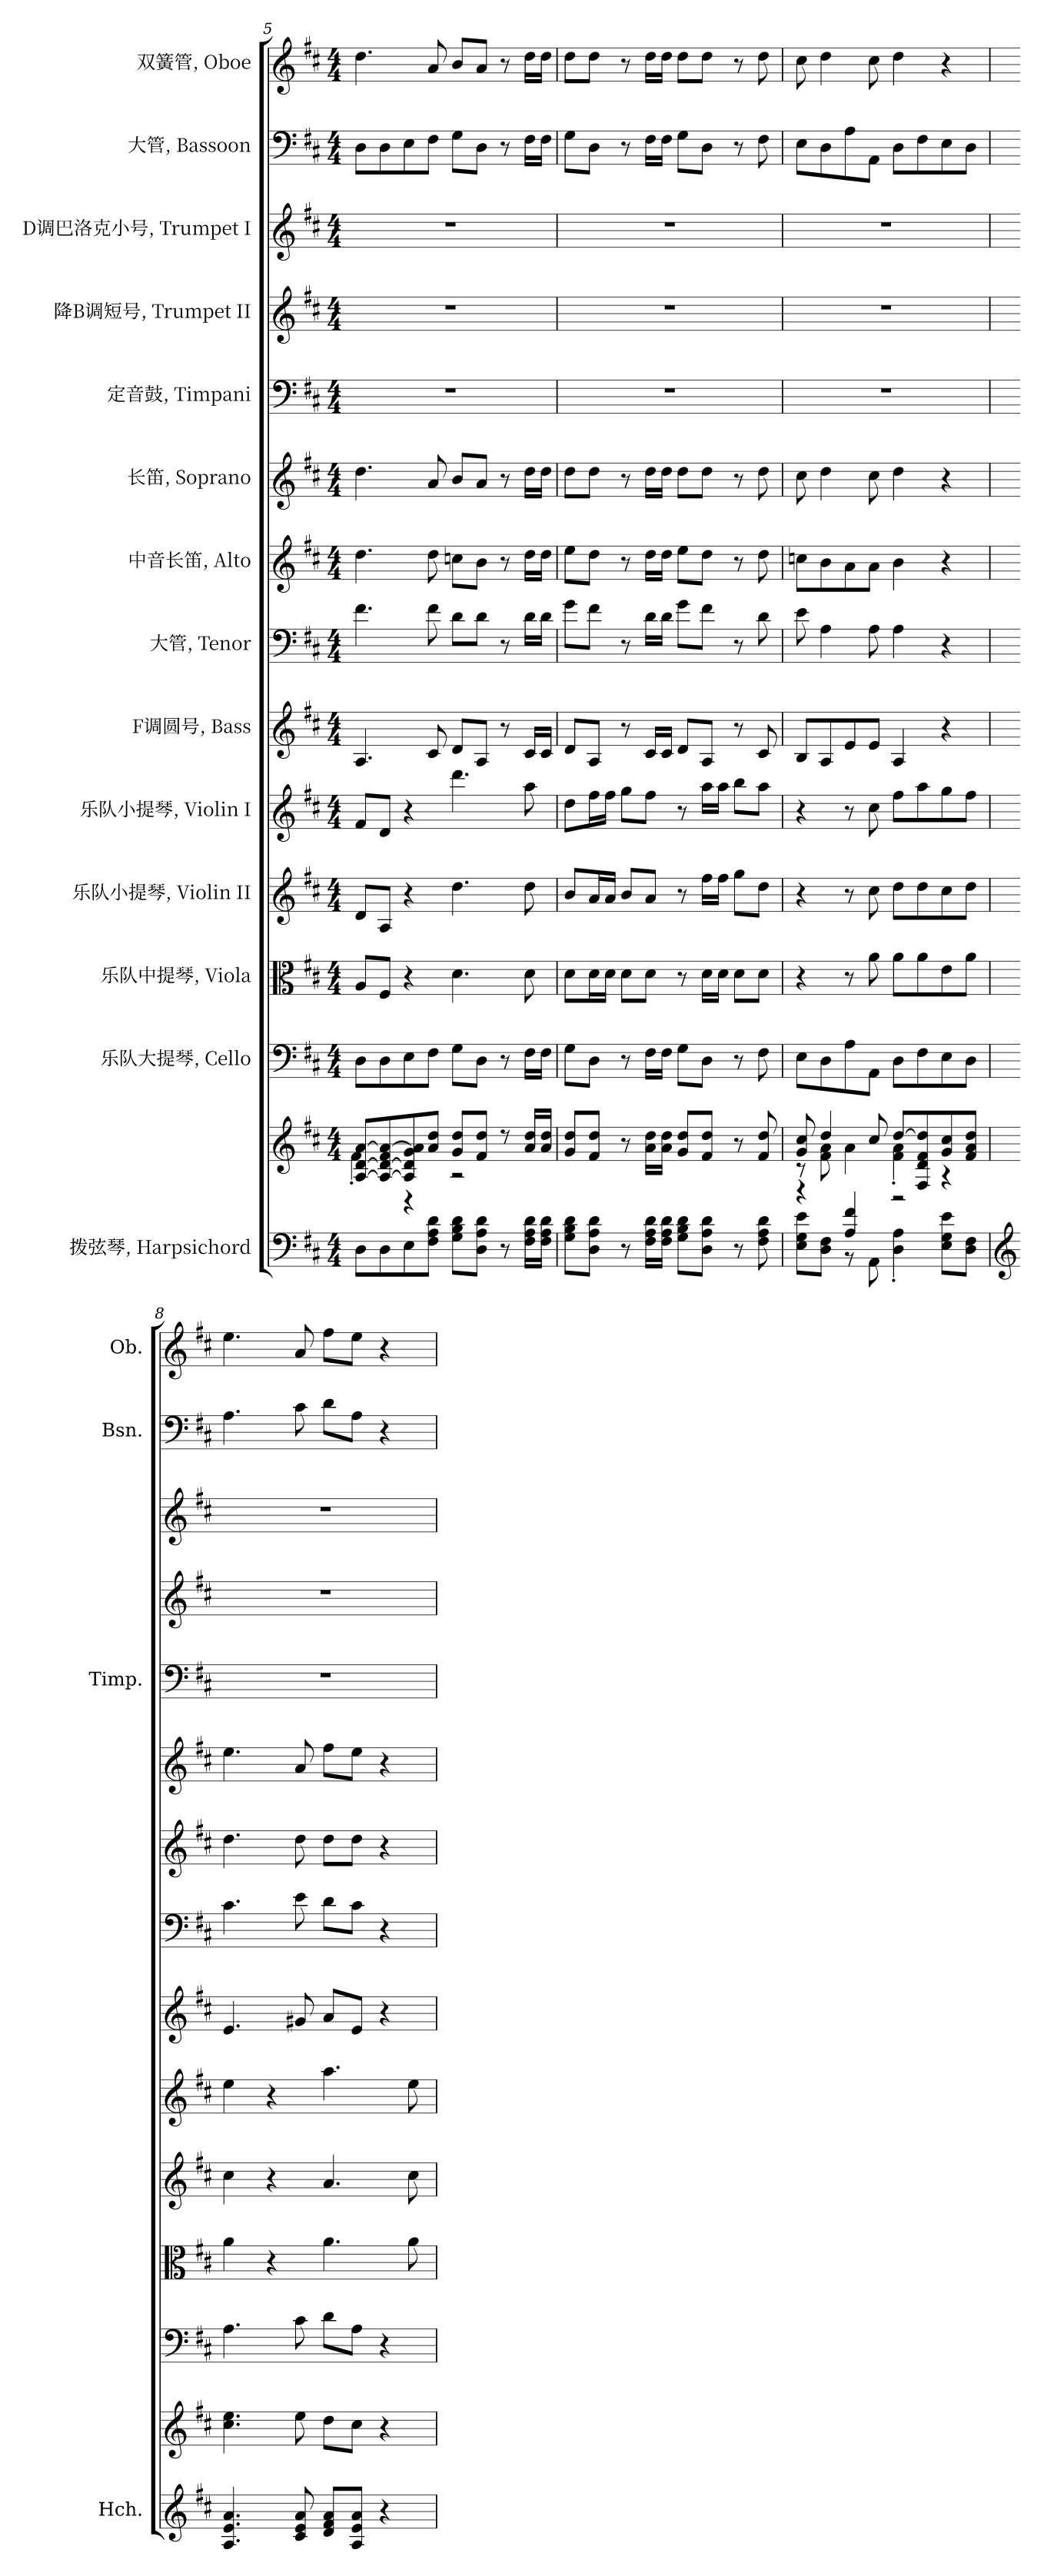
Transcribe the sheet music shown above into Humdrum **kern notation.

**kern	**kern	**kern	**kern	**kern	**kern	**kern	**kern	**kern	**kern	**kern	**kern	**kern	**kern	**kern
*part14	*part14	*part13	*part12	*part11	*part10	*part9	*part8	*part7	*part6	*part5	*part4	*part3	*part2	*part1
*staff15	*staff14	*staff13	*staff12	*staff11	*staff10	*staff9	*staff8	*staff7	*staff6	*staff5	*staff4	*staff3	*staff2	*staff1
*I"拨弦琴, Harpsichord	*	*I"乐队大提琴, Cello	*I"乐队中提琴, Viola	*I"乐队小提琴, Violin II	*I"乐队小提琴, Violin I	*I"F调圆号, Bass	*I"大管, Tenor	*I"中音长笛, Alto	*I"长笛, Soprano	*I"定音鼓, Timpani	*I"降B调短号, Trumpet II	*I"D调巴洛克小号, Trumpet I	*I"大管, Bassoon	*I"双簧管, Oboe
*I'Hch.	*	*	*	*	*	*	*	*	*	*I'Timp.	*	*	*I'Bsn.	*I'Ob.
*clefF4	*clefG2	*clefF4	*clefC3	*clefG2	*clefG2	*clefG2	*clefF4	*clefG2	*clefG2	*clefF4	*clefG2	*clefG2	*clefF4	*clefG2
*	*	*	*	*	*	*ITrd4c7	*	*ITrd3c5	*	*	*ITrd1c2	*ITrd1c2	*	*
*k[f#c#]	*k[f#c#]	*k[f#c#]	*k[f#c#]	*k[f#c#]	*k[f#c#]	*k[f#]	*k[f#c#]	*k[f#c#g#]	*k[f#c#]	*k[f#c#]	*k[]	*k[]	*k[f#c#]	*k[f#c#]
*M4/4	*M4/4	*M4/4	*M4/4	*M4/4	*M4/4	*M4/4	*M4/4	*M4/4	*M4/4	*M4/4	*M4/4	*M4/4	*M4/4	*M4/4
=5	=5	=5	=5	=5	=5	=5	=5	=5	=5	=5	=5	=5	=5	=5
*	*^	*	*	*	*	*	*	*	*	*	*	*	*	*
8D\L	[8A/ [8d/ [8a/L	4f#'\	8D\L	8A/L	8d/L	8f#/L	4.D/	4.f#\	4.a\	4.dd\	1r	1r	1r	8D\L	4.dd\
8D\	8A/_ 8d/_ 8f#/ 8a/_	.	8D\	8F#/J	8A/J	8d/J	.	.	.	.	.	.	.	8D\	.
8E\	8A/] 8d/] 8g/ 8a/]	4r	8E\	4r	4r	4r	.	.	.	.	.	.	.	8E\	.
8F#\ 8A\ 8d\J	8a/ 8dd/J	.	8F#\J	.	.	.	8F#/	8f#\	8a\	8a/	.	.	.	8F#\J	8a/
8G\ 8B\ 8d\L	8g/ 8dd/L	2r	8G\L	4.d\	4.dd\	4.ddd\	8G/L	8d\L	8gn\L	8b/L	.	.	.	8G\L	8b/L
8D\ 8A\ 8d\J	8f#/ 8dd/J	.	8D\J	.	.	.	8D/J	8d\J	8f#\J	8a/J	.	.	.	8D\J	8a/J
8r	8r	.	8r	.	.	.	8r	8r	8r	8r	.	.	.	8r	8r
16F#\ 16A\ 16d\LL	16a/ 16dd/LL	.	16F#\LL	8d\	8dd\	8aa\	16F#/LL	16d\LL	16a\LL	16dd\LL	.	.	.	16F#\LL	16dd\LL
16F#\ 16A\ 16d\JJ	16a/ 16dd/JJ	.	16F#\JJ	.	.	.	16F#/JJ	16d\JJ	16a\JJ	16dd\JJ	.	.	.	16F#\JJ	16dd\JJ
*	*v	*v	*	*	*	*	*	*	*	*	*	*	*	*	*
=6	=6	=6	=6	=6	=6	=6	=6	=6	=6	=6	=6	=6	=6	=6
8G\ 8B\ 8d\L	8g/ 8dd/L	8G\L	8d\L	8b/L	8dd\L	8G/L	8g\L	8b\L	8dd\L	1r	1r	1r	8G\L	8dd\L
8D\ 8A\ 8d\J	8f#/ 8dd/J	8D\J	16d\L	16a/L	16ff#\L	8D/J	8f#\J	8a\J	8dd\J	.	.	.	8D\J	8dd\J
.	.	.	16d\JJ	16a/JJ	16ff#\JJ	.	.	.	.	.	.	.	.	.
8r	8r	8r	8d\L	8b/L	8gg\L	8r	8r	8r	8r	.	.	.	8r	8r
16F#\ 16A\ 16d\LL	16a\ 16dd\LL	16F#\LL	8d\J	8a/J	8ff#\J	16F#/LL	16d\LL	16a\LL	16dd\LL	.	.	.	16F#\LL	16dd\LL
16F#\ 16A\ 16d\JJ	16a\ 16dd\JJ	16F#\JJ	.	.	.	16F#/JJ	16d\JJ	16a\JJ	16dd\JJ	.	.	.	16F#\JJ	16dd\JJ
8G\ 8B\ 8d\L	8g/ 8dd/L	8G\L	8r	8r	8r	8G/L	8g\L	8b\L	8dd\L	.	.	.	8G\L	8dd\L
8D\ 8A\ 8d\J	8f#/ 8dd/J	8D\J	16d\LL	16ff#\LL	16aa\LL	8D/J	8f#\J	8a\J	8dd\J	.	.	.	8D\J	8dd\J
.	.	.	16d\JJ	16ff#\JJ	16aa\JJ	.	.	.	.	.	.	.	.	.
8r	8r	8r	8d\L	8gg\L	8bb\L	8r	8r	8r	8r	.	.	.	8r	8r
8F#\ 8A\ 8d\	8f#/ 8dd/	8F#\	8d\J	8dd\J	8aa\J	8F#/	8d\	8a\	8dd\	.	.	.	8F#\	8dd\
!!LO:PB:g=z
=7	=7	=7	=7	=7	=7	=7	=7	=7	=7	=7	=7	=7	=7	=7
*^	*^	*	*	*	*	*	*	*	*	*	*	*	*	*
4r	8E\ 8G\ 8e\L	8g/ 8cc#/	8r	8E\L	4r	4r	4r	8E/L	8e\	8gn\L	8cc#\	1r	1r	1r	8E\L	8cc#\
.	8D\ 8F#\J	4dd/	8f#\ 8a\	8D\	.	.	.	8D/	4A\	8f#\	4dd\	.	.	.	8D\	4dd\
4A/ 4f#/	8r	.	4a\	8A\	8r	8r	8r	8A/	.	8e\	.	.	.	.	8A\	.
.	8AA\	8cc#/	.	8AA\J	8a\	8cc#\	8cc#\	8A/J	8A\	8e\J	8cc#\	.	.	.	8AA\J	8cc#\
2r	4D\' 4A\'	[8dd/L	4f#\' 4a\'	8D\L	8a\L	8dd\L	8ff#\L	4D/	4A\	4f#\	4dd\	.	.	.	8D\L	4dd\
.	.	8F#/ 8d/ 8f#/ 8dd/]	.	8F#\	8a\	8dd\	8aa\	.	.	.	.	.	.	.	8F#\	.
.	8E\ 8G\ 8e\L	8g/ 8cc#/	4r	8E\	8e\	8cc#\	8gg\	4r	4r	4r	4r	.	.	.	8E\	4r
.	8D\ 8F#\J	8f#/ 8a/ 8dd/J	.	8D\J	8a\J	8dd\J	8ff#\J	.	.	.	.	.	.	.	8D\J	.
*v	*v	*	*	*	*	*	*	*	*	*	*	*	*	*	*	*
*	*v	*v	*	*	*	*	*	*	*	*	*	*	*	*	*
=8	=8	=8	=8	=8	=8	=8	=8	=8	=8	=8	=8	=8	=8	=8
*clefG2	*	*	*	*	*	*	*	*	*	*	*	*	*	*
4.A/ 4.e/ 4.a/	4.cc#\ 4.ee\	4.A\	4a\	4cc#\	4ee\	4.A/	4.c#\	4.a\	4.ee\	1r	1r	1r	4.A\	4.ee\
.	.	.	4r	4r	4r	.	.	.	.	.	.	.	.	.
8c#/ 8e/ 8a/	8ee\	8c#\	.	.	.	8c#X/	8e\	8a\	8a/	.	.	.	8c#\	8a/
8d/ 8f#/ 8a/L	8dd\L	8d\L	4.a\	4.a/	4.aa\	8d/L	8d\L	8a\L	8ff#\L	.	.	.	8d\L	8ff#\L
8A/ 8e/ 8a/J	8cc#\J	8A\J	.	.	.	8A/J	8c#\J	8a\J	8ee\J	.	.	.	8A\J	8ee\J
4r	4r	4r	.	.	.	4r	4r	4r	4r	.	.	.	4r	4r
.	.	.	8a\	8cc#\	8ee\	.	.	.	.	.	.	.	.	.
=	=	=	=	=	=	=	=	=	=	=	=	=	=	=
*-	*-	*-	*-	*-	*-	*-	*-	*-	*-	*-	*-	*-	*-	*-
